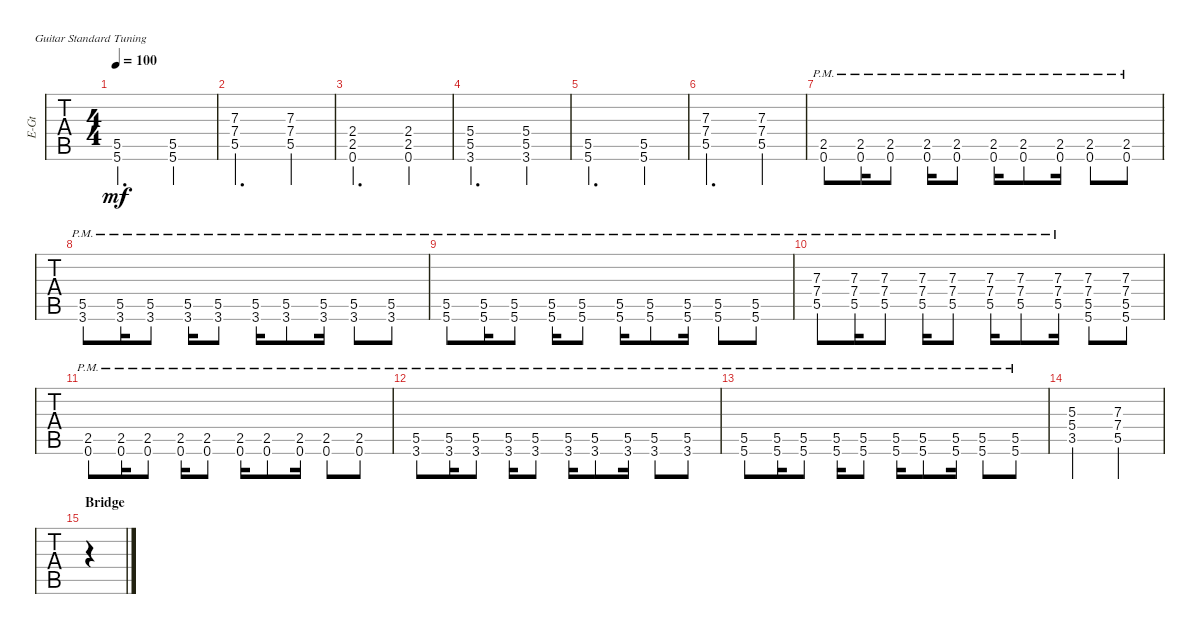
\defaultSystemsLayout 4
\bracketExtendMode groupsimilarinstruments
\otherSystemsTrackNameOrientation horizontal
\track ("David" "E-Gt") {instrument distortionguitar}
\staff {tabs}
\tuning (E4 B3 G3 D3 A2 E2)
\ts (4 4)
\tempo 100
\clef g2
\ks c
(5.5 5.6).2{d dy mf} (5.5 5.6).4 |
(5.5 7.4 7.3).2{d} (7.4 5.5 7.3).4 |
(0.6 2.5 2.4).2{d} (2.4 2.5 0.6).4 |
(3.6 5.5 5.4).2{d} (5.4 5.5 3.6).4 |
(5.5 5.6).2{d} (5.5 5.6).4 |
(5.5 7.4 7.3).2{d} (7.4 5.5 7.3).4 |
(2.5{pm} 0.6{pm}).8 (2.5{pm} 0.6{pm}).16 (0.6{pm} 2.5{pm}).8 (0.6{pm} 2.5{pm}).16 (2.5{pm} 0.6{pm}).8 (2.5{pm} 0.6{pm}).16 (0.6{pm} 2.5{pm}).8 (0.6{pm} 2.5{pm}).16 (2.5{pm} 0.6{pm}).8 (0.6{pm} 2.5{pm}).8 |
(5.5{pm} 3.6{pm}).8 (5.5{pm} 3.6{pm}).16 (3.6{pm} 5.5{pm}).8 (3.6{pm} 5.5{pm}).16 (5.5{pm} 3.6{pm}).8 (5.5{pm} 3.6{pm}).16 (3.6{pm} 5.5{pm}).8 (3.6{pm} 5.5{pm}).16 (5.5{pm} 3.6{pm}).8 (3.6{pm} 5.5{pm}).8 |
(5.5{pm} 5.6{pm}).8 (5.5{pm} 5.6{pm}).16 (5.6{pm} 5.5{pm}).8 (5.6{pm} 5.5{pm}).16 (5.5{pm} 5.6{pm}).8 (5.5{pm} 5.6{pm}).16 (5.6{pm} 5.5{pm}).8 (5.6{pm} 5.5{pm}).16 (5.5{pm} 5.6{pm}).8 (5.6{pm} 5.5{pm}).8 |
(7.4{pm} 7.3{pm} 5.5{pm}).8 (7.4{pm} 7.3{pm} 5.5{pm}).16 (7.3{pm} 7.4{pm} 5.5{pm}).8 (7.3{pm} 7.4{pm} 5.5{pm}).16 (7.3{pm} 7.4{pm} 5.5{pm}).8 (7.4{pm} 7.3{pm} 5.5{pm}).16 (7.3{pm} 7.4{pm} 5.5{pm}).8 (7.4{pm} 7.3{pm} 5.5{pm}).16 (7.3 7.4 5.5 5.6).8 (7.3 7.4 5.5 5.6).8 |
(2.5{pm} 0.6{pm}).8 (2.5{pm} 0.6{pm}).16 (0.6{pm} 2.5{pm}).8 (0.6{pm} 2.5{pm}).16 (2.5{pm} 0.6{pm}).8 (2.5{pm} 0.6{pm}).16 (0.6{pm} 2.5{pm}).8 (0.6{pm} 2.5{pm}).16 (2.5{pm} 0.6{pm}).8 (0.6{pm} 2.5{pm}).8 |
(5.5{pm} 3.6{pm}).8 (5.5{pm} 3.6{pm}).16 (3.6{pm} 5.5{pm}).8 (3.6{pm} 5.5{pm}).16 (5.5{pm} 3.6{pm}).8 (5.5{pm} 3.6{pm}).16 (3.6{pm} 5.5{pm}).8 (3.6{pm} 5.5{pm}).16 (5.5{pm} 3.6{pm}).8 (3.6{pm} 5.5{pm}).8 |
(5.5{pm} 5.6{pm}).8 (5.5{pm} 5.6{pm}).16 (5.6{pm} 5.5{pm}).8 (5.6{pm} 5.5{pm}).16 (5.5{pm} 5.6{pm}).8 (5.5{pm} 5.6{pm}).16 (5.6{pm} 5.5{pm}).8 (5.6{pm} 5.5{pm}).16 (5.5{pm} 5.6{pm}).8 (5.6{pm} 5.5{pm}).8 |
(3.5 5.4 5.3).2 (5.5 7.4 7.3).2 |
\section ("" "Bridge")
